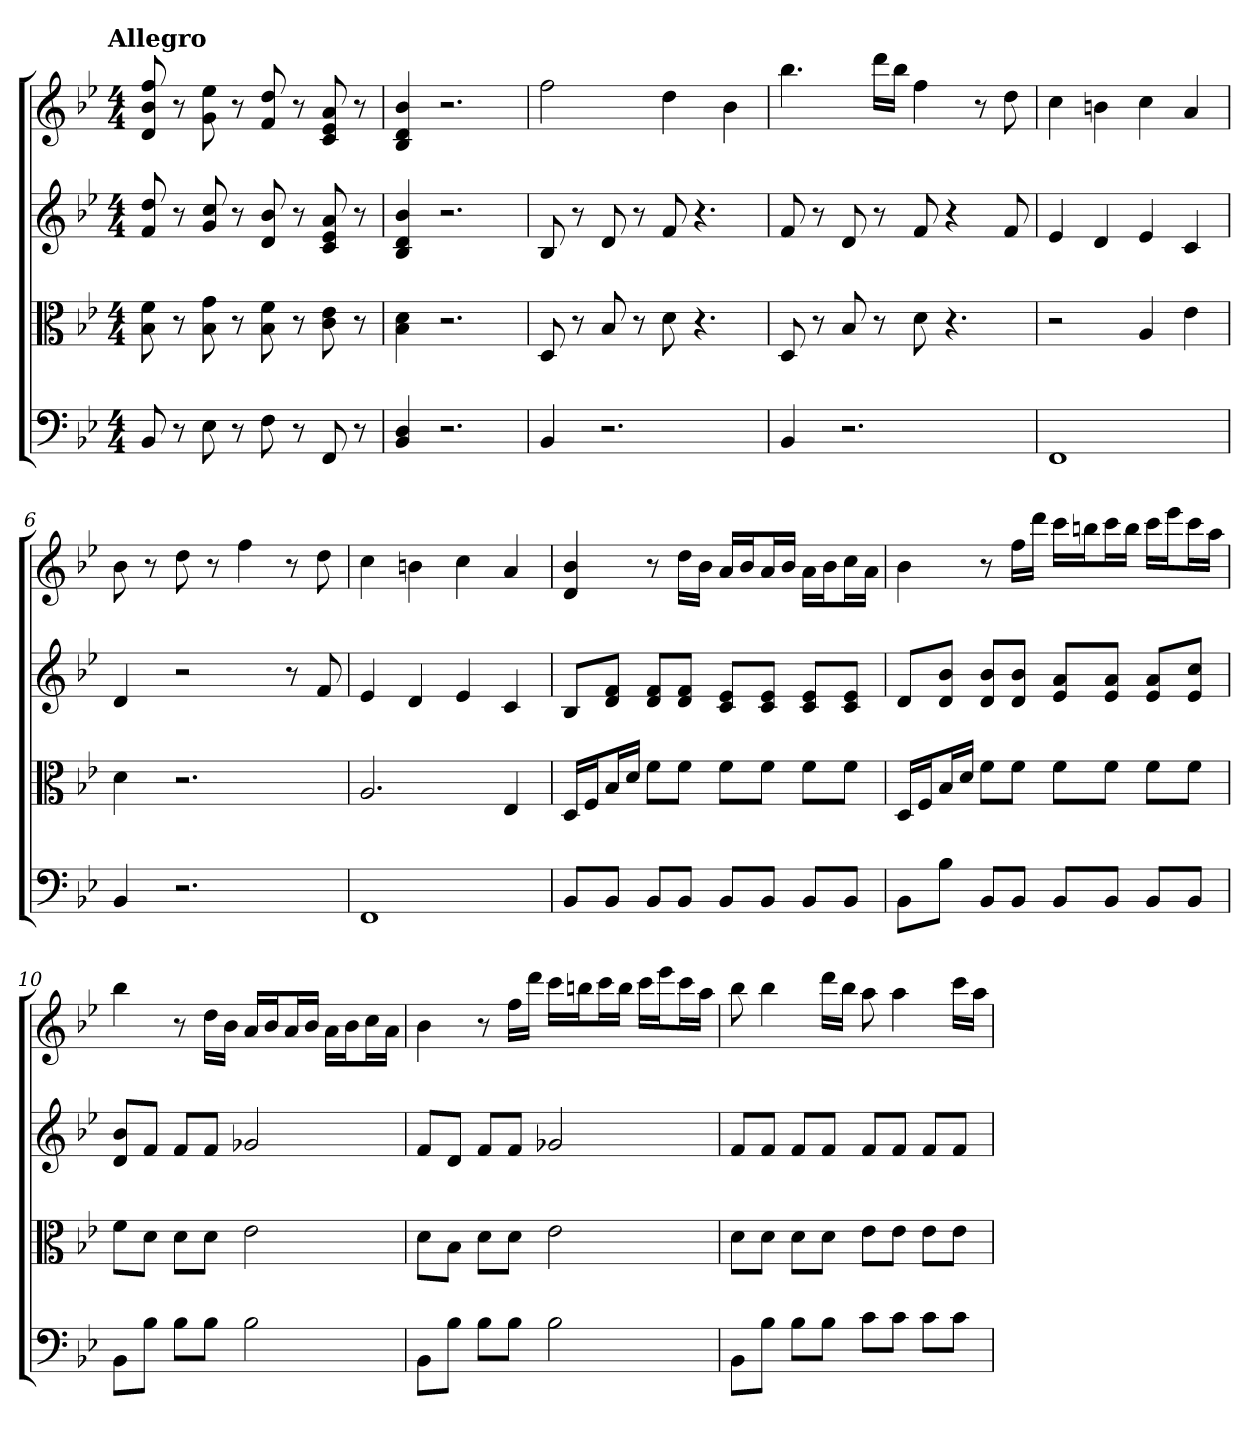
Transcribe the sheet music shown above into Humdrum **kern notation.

**kern	**kern	**kern	**kern
*part4	*part3	*part2	*part1
*staff4	*staff3	*staff2	*staff1
*clefF4	*clefC3	*	*
*k[b-e-]	*k[b-e-]	*k[b-e-]	*k[b-e-]
*B-:	*B-:	*B-:	*B-:
!!LO:TX:omd:t=Allegro
*M4/4	*M4/4	*M4/4	*M4/4
*MM132	*MM132	*MM132	*MM132
=	=	=	=
8BB-	8B- 8f	8f 8dd	8d 8b- 8ff
8r	8r	8r	8r
8E-	8B- 8g	8g 8cc	8g 8ee-
8r	8r	8r	8r
8F	8B- 8f	8d 8b-	8f 8dd
8r	8r	8r	8r
8FF	8c 8e-	8c 8e- 8a	8c 8e- 8a
8r	8r	8r	8r
=2	=2	=2	=2
4BB- 4D	4B- 4d	4B- 4d 4b-	4B- 4d 4b-
2.r	2.r	2.r	2.r
=3	=3	=3	=3
4BB-	8D	8B-	2ff
.	8r	8r	.
2.r	8B-	8d	.
.	8r	8r	.
.	8d	8f	4dd
.	4.r	4.r	.
.	.	.	4b-
=4	=4	=4	=4
4BB-	8D	8f	4.bb-
.	8r	8r	.
2.r	8B-	8d	.
.	8r	8r	16dddLL
.	.	.	16bb-JJ
.	8d	8f	4ff
.	4.r	4r	.
.	.	.	8r
.	.	8f	8dd
=5	=5	=5	=5
1FF	2r	4e-	4cc
.	.	4d	4bn
.	4A	4e-	4cc
.	4e-	4c	4a
=6	=6	=6	=6
4BB-	4d	4d	8b-
.	.	.	8r
2.r	2.r	2r	8dd
.	.	.	8r
.	.	.	4ff
.	.	8r	8r
.	.	8f	8dd
=7	=7	=7	=7
1FF	2.A	4e-	4cc
.	.	4d	4bn
.	.	4e-	4cc
.	4E-	4c	4a
=8	=8	=8	=8
8BB-/L	16D/LL	8B-L	4d 4b-
.	16F/J	.	.
8BB-/J	16B-/L	8d 8fJ	.
.	16d/JJ	.	.
8BB-/L	8f\L	8d 8fL	8r
8BB-/J	8f\J	8d 8fJ	16ddLL
.	.	.	16b-JJ
8BB-/L	8f\L	8c 8e-L	16aLL
.	.	.	16b-J
8BB-/J	8f\J	8c 8e-J	16aL
.	.	.	16b-JJ
8BB-/L	8f\L	8c 8e-L	16aLL
.	.	.	16b-J
8BB-/J	8f\J	8c 8e-J	16ccL
.	.	.	16aJJ
=9	=9	=9	=9
8BB-\L	16D/LL	8dL	4b-
.	16F/J	.	.
8B-\J	16B-/L	8d 8b-J	.
.	16d/JJ	.	.
8BB-/L	8f\L	8d 8b-L	8r
8BB-/J	8f\J	8d 8b-J	16ffLL
.	.	.	16dddJJ
8BB-/L	8f\L	8e- 8aL	16cccLL
.	.	.	16bbnJ
8BB-/J	8f\J	8e- 8aJ	16cccL
.	.	.	16bbJJ
8BB-/L	8f\L	8e- 8aL	16cccLL
.	.	.	16eee-J
8BB-/J	8f\J	8e- 8ccJ	16cccL
.	.	.	16aaJJ
=10	=10	=10	=10
8BB-\L	8f\L	8d 8b-L	4bb-
8B-\J	8d\J	8fJ	.
8B-\L	8d\L	8fL	8r
8B-\J	8d\J	8fJ	16ddLL
.	.	.	16b-JJ
2B-	2e-	2g-X	16aLL
.	.	.	16b-J
.	.	.	16aL
.	.	.	16b-JJ
.	.	.	16aLL
.	.	.	16b-J
.	.	.	16ccL
.	.	.	16aJJ
=11	=11	=11	=11
8BB-\L	8d\L	8fL	4b-
8B-\J	8B-\J	8dJ	.
8B-\L	8d\L	8fL	8r
8B-\J	8d\J	8fJ	16ffLL
.	.	.	16dddJJ
2B-	2e-	2g-X	16cccLL
.	.	.	16bbnJ
.	.	.	16cccL
.	.	.	16bbJJ
.	.	.	16cccLL
.	.	.	16eee-J
.	.	.	16cccL
.	.	.	16aaJJ
=12	=12	=12	=12
8BB-\L	8d\L	8fL	8bb-
8B-\J	8d\J	8fJ	4bb-
8B-\L	8d\L	8fL	.
8B-\J	8d\J	8fJ	16dddLL
.	.	.	16bb-JJ
8c\L	8e-\L	8fL	8aa
8c\J	8e-\J	8fJ	4aa
8c\L	8e-\L	8fL	.
8c\J	8e-\J	8fJ	16cccLL
.	.	.	16aaJJ
=	=	=	=
*-	*-	*-	*-
